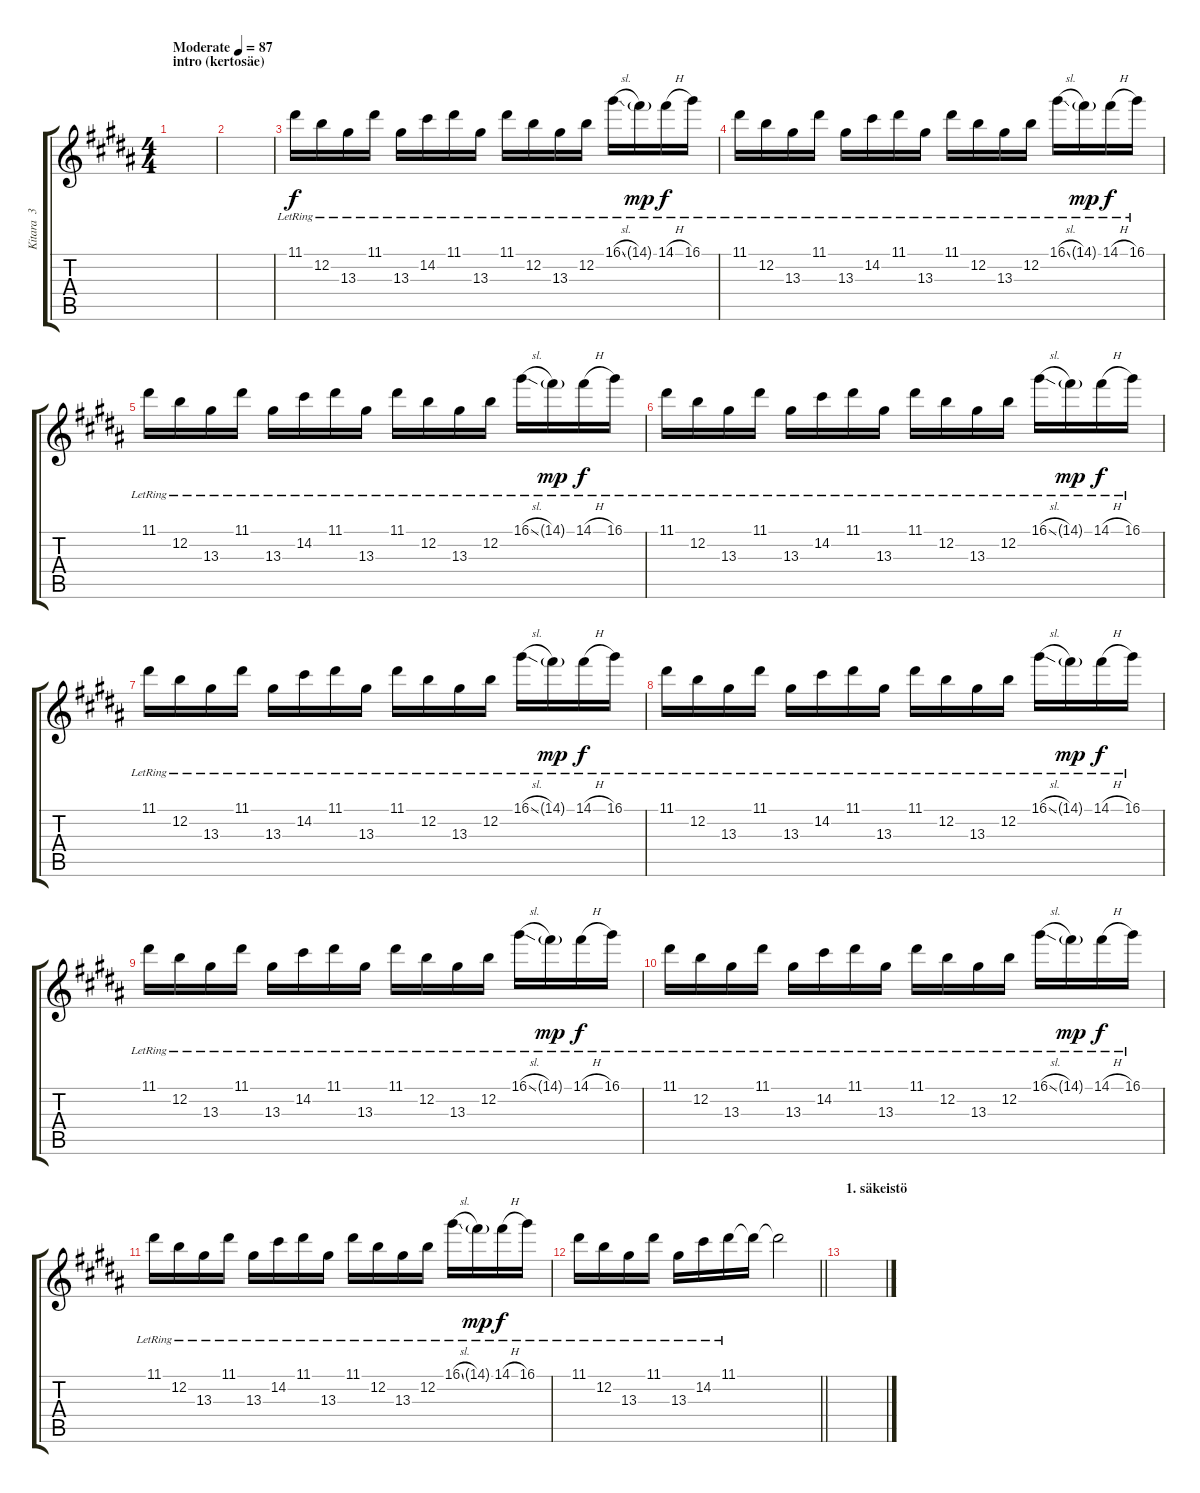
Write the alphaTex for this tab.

\track ("Kitara  3" "Kitara  3") {instrument acousticguitarsteel}
\staff {score tabs}
\tuning (E4 B3 G3 D3 A2 E2) {hide}
\ts (4 4)
\section ("" "intro (kertosäe)")
\tempo (87 "Moderate")
\clef g2
\ks g#minor
|
|
11.1{lr}.16 12.2{lr}.16 13.3{lr}.16 11.1{lr}.16 13.3{lr}.16 14.2{lr}.16 11.1{lr}.16 13.3{lr}.16 11.1{lr}.16 12.2{lr}.16 13.3{lr}.16 12.2{lr}.16 16.1{sl lr}.16 14.1{g lr}.16{dy mp} 14.1{h lr}.16{dy f} 16.1{lr}.16 |
11.1{lr}.16 12.2{lr}.16 13.3{lr}.16 11.1{lr}.16 13.3{lr}.16 14.2{lr}.16 11.1{lr}.16 13.3{lr}.16 11.1{lr}.16 12.2{lr}.16 13.3{lr}.16 12.2{lr}.16 16.1{sl lr}.16 14.1{g lr}.16{dy mp} 14.1{h lr}.16{dy f} 16.1{lr}.16 |
11.1{lr}.16 12.2{lr}.16 13.3{lr}.16 11.1{lr}.16 13.3{lr}.16 14.2{lr}.16 11.1{lr}.16 13.3{lr}.16 11.1{lr}.16 12.2{lr}.16 13.3{lr}.16 12.2{lr}.16 16.1{sl lr}.16 14.1{g lr}.16{dy mp} 14.1{h lr}.16{dy f} 16.1{lr}.16 |
11.1{lr}.16 12.2{lr}.16 13.3{lr}.16 11.1{lr}.16 13.3{lr}.16 14.2{lr}.16 11.1{lr}.16 13.3{lr}.16 11.1{lr}.16 12.2{lr}.16 13.3{lr}.16 12.2{lr}.16 16.1{sl lr}.16 14.1{g lr}.16{dy mp} 14.1{h lr}.16{dy f} 16.1{lr}.16 |
11.1{lr}.16 12.2{lr}.16 13.3{lr}.16 11.1{lr}.16 13.3{lr}.16 14.2{lr}.16 11.1{lr}.16 13.3{lr}.16 11.1{lr}.16 12.2{lr}.16 13.3{lr}.16 12.2{lr}.16 16.1{sl lr}.16 14.1{g lr}.16{dy mp} 14.1{h lr}.16{dy f} 16.1{lr}.16 |
11.1{lr}.16 12.2{lr}.16 13.3{lr}.16 11.1{lr}.16 13.3{lr}.16 14.2{lr}.16 11.1{lr}.16 13.3{lr}.16 11.1{lr}.16 12.2{lr}.16 13.3{lr}.16 12.2{lr}.16 16.1{sl lr}.16 14.1{g lr}.16{dy mp} 14.1{h lr}.16{dy f} 16.1{lr}.16 |
11.1{lr}.16 12.2{lr}.16 13.3{lr}.16 11.1{lr}.16 13.3{lr}.16 14.2{lr}.16 11.1{lr}.16 13.3{lr}.16 11.1{lr}.16 12.2{lr}.16 13.3{lr}.16 12.2{lr}.16 16.1{sl lr}.16 14.1{g lr}.16{dy mp} 14.1{h lr}.16{dy f} 16.1{lr}.16 |
11.1{lr}.16 12.2{lr}.16 13.3{lr}.16 11.1{lr}.16 13.3{lr}.16 14.2{lr}.16 11.1{lr}.16 13.3{lr}.16 11.1{lr}.16 12.2{lr}.16 13.3{lr}.16 12.2{lr}.16 16.1{sl lr}.16 14.1{g lr}.16{dy mp} 14.1{h lr}.16{dy f} 16.1{lr}.16 |
11.1{lr}.16 12.2{lr}.16 13.3{lr}.16 11.1{lr}.16 13.3{lr}.16 14.2{lr}.16 11.1{lr}.16 13.3{lr}.16 11.1{lr}.16 12.2{lr}.16 13.3{lr}.16 12.2{lr}.16 16.1{sl lr}.16 14.1{g lr}.16{dy mp} 14.1{h lr}.16{dy f} 16.1{lr}.16 |
\barLineRight lightlight
11.1{lr}.16 12.2{lr}.16 13.3{lr}.16 11.1{lr}.16 13.3{lr}.16 14.2{lr}.16 11.1{lr}.16 11.1{t}.16 11.1{t}.2 |
\section ("" "1. säkeistö")
